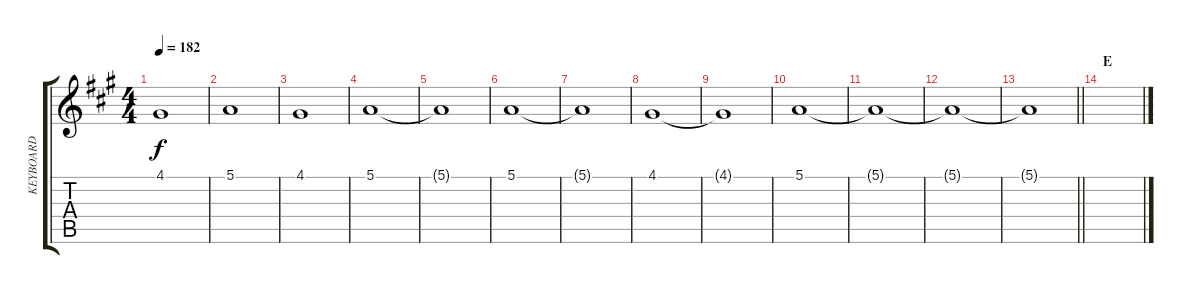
\track ("KEYBOARD" "KEYBOARD") {instrument rockorgan}
\staff {score tabs}
\tuning (E4 B3 G3 D3 A2 E2) {hide}
\ts (4 4)
\tempo 182
\clef g2
\ks a
4.1{t}.1{dy f} |
5.1.1 |
4.1.1 |
5.1.1 |
5.1{t}.1 |
5.1.1 |
5.1{t}.1 |
4.1.1 |
4.1{t}.1 |
5.1.1 |
5.1{t}.1 |
5.1{t}.1 |
\barLineRight lightlight
5.1{t}.1 |
\section ("" "E")
